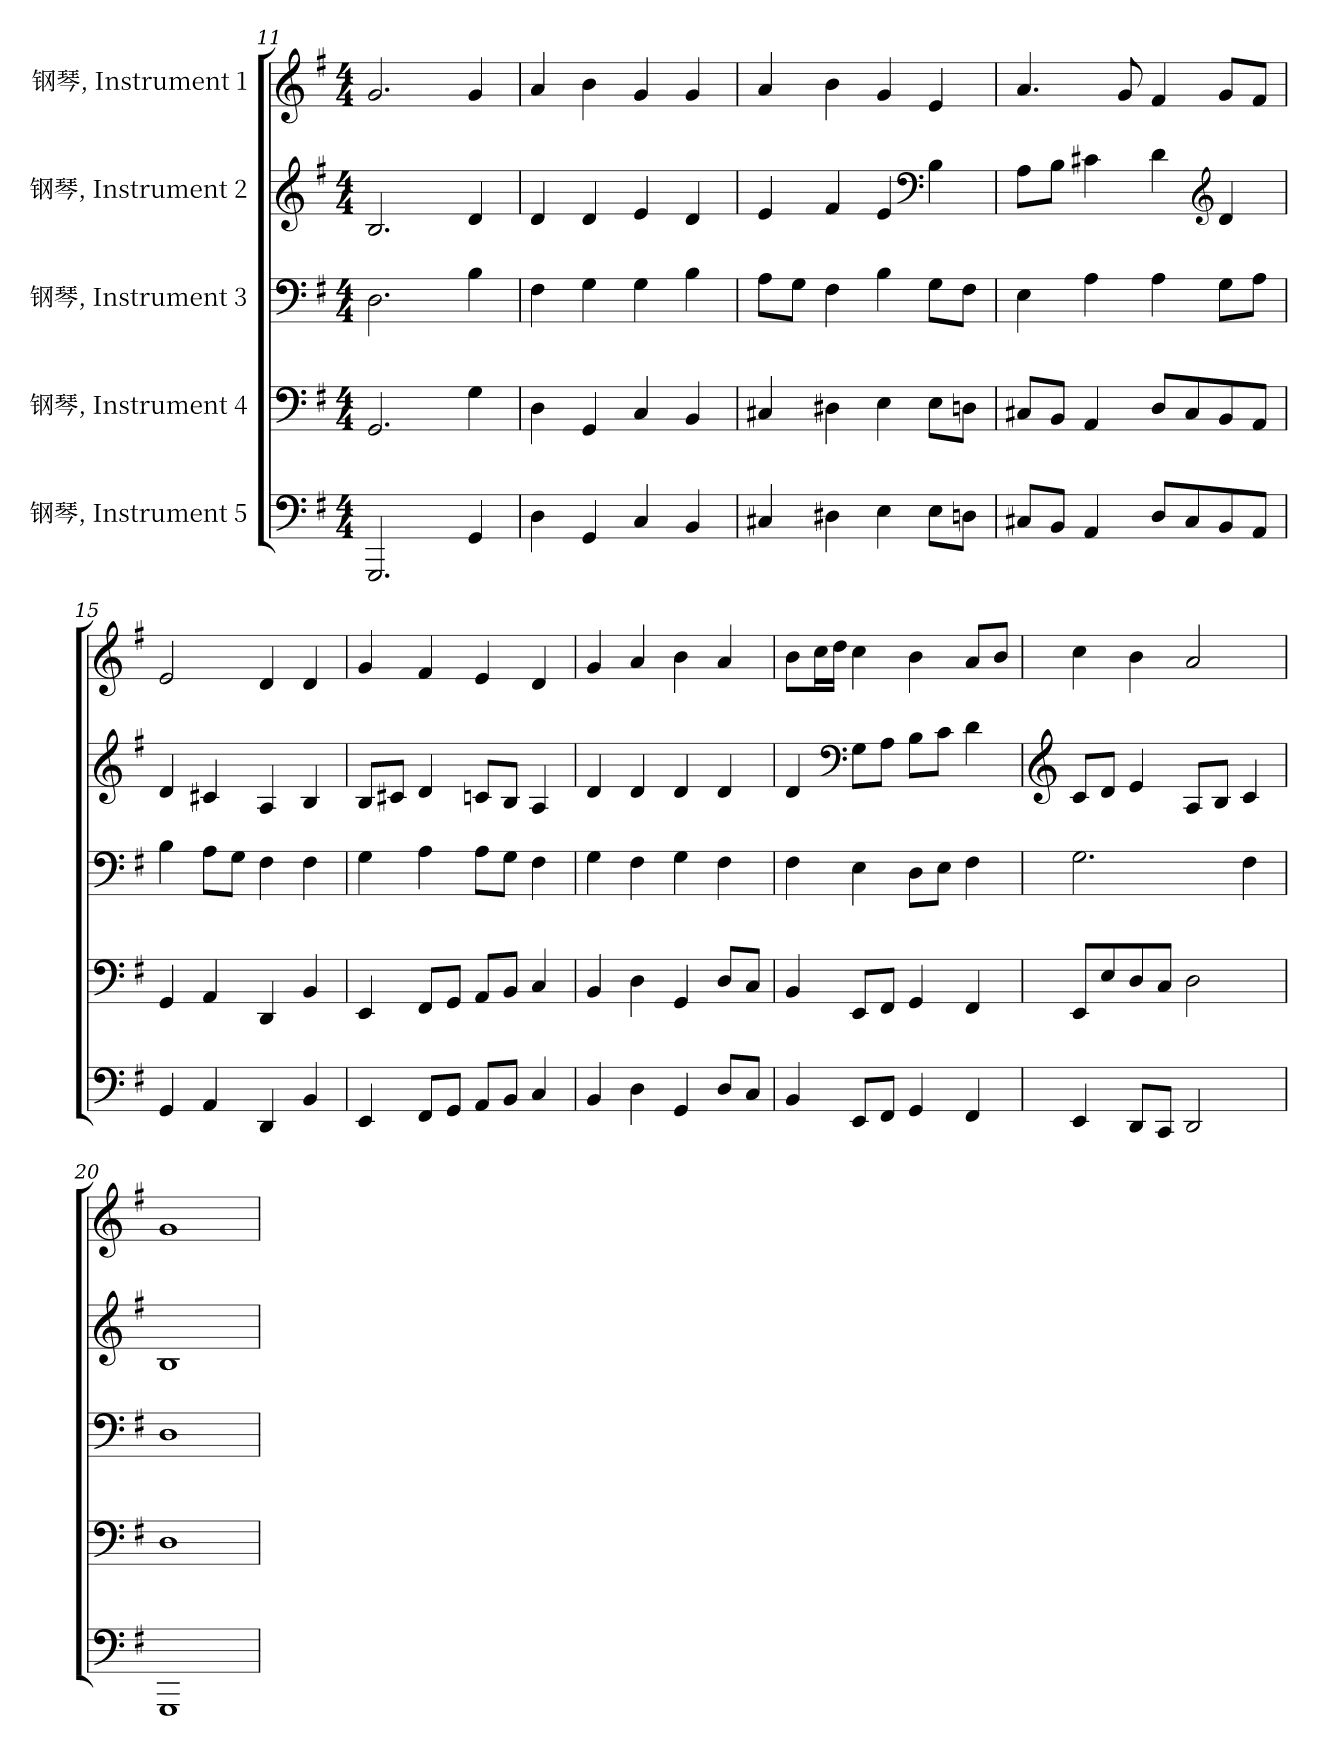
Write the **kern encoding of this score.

**kern	**kern	**kern	**kern	**kern
*part5	*part4	*part3	*part2	*part1
*staff5	*staff4	*staff3	*staff2	*staff1
*I"钢琴, Instrument 5	*I"钢琴, Instrument 4	*I"钢琴, Instrument 3	*I"钢琴, Instrument 2	*I"钢琴, Instrument 1
*clefF4	*clefF4	*clefF4	*clefG2	*clefG2
*k[f#]	*k[f#]	*k[f#]	*k[f#]	*k[f#]
*M4/4	*M4/4	*M4/4	*M4/4	*M4/4
=11	=11	=11	=11	=11
2.GGG/	2.GG/	2.D\	2.B/	2.g/
4GG/	4G\	4B\	4d/	4g/
=12	=12	=12	=12	=12
4D\	4D\	4F#\	4d/	4a/
4GG/	4GG/	4G\	4d/	4b\
4C/	4C/	4G\	4e/	4g/
4BB/	4BB/	4B\	4d/	4g/
=13	=13	=13	=13	=13
4C#X/	4C#X/	8A\L	4e/	4a/
.	.	8G\J	.	.
4D#X\	4D#X\	4F#\	4f#/	4b\
4E\	4E\	4B\	4e/	4g/
*	*	*	*clefF4	*
8E\L	8E\L	8G\L	4B\	4e/
8Dn\J	8Dn\J	8F#\J	.	.
=14	=14	=14	=14	=14
8C#X/L	8C#X/L	4E\	8A\L	4.a/
8BB/J	8BB/J	.	8B\J	.
4AA/	4AA/	4A\	4c#X\	.
.	.	.	.	8g/
8D/L	8D/L	4A\	4d\	4f#/
8C#/	8C#/	.	.	.
*	*	*	*clefG2	*
8BB/	8BB/	8G\L	4d/	8g/L
8AA/J	8AA/J	8A\J	.	8f#/J
!!LO:LB:g=z
=15	=15	=15	=15	=15
4GG/	4GG/	4B\	4d/	2e/
4AA/	4AA/	8A\L	4c#X/	.
.	.	8G\J	.	.
4DD/	4DD/	4F#\	4A/	4d/
4BB/	4BB/	4F#\	4B/	4d/
=16	=16	=16	=16	=16
4EE/	4EE/	4G\	8B/L	4g/
.	.	.	8c#X/J	.
8FF#/L	8FF#/L	4A\	4d/	4f#/
8GG/J	8GG/J	.	.	.
8AA/L	8AA/L	8A\L	8cn/L	4e/
8BB/J	8BB/J	8G\J	8B/J	.
4C/	4C/	4F#\	4A/	4d/
=17	=17	=17	=17	=17
4BB/	4BB/	4G\	4d/	4g/
4D\	4D\	4F#\	4d/	4a/
4GG/	4GG/	4G\	4d/	4b\
8D/L	8D/L	4F#\	4d/	4a/
8C/J	8C/J	.	.	.
=18	=18	=18	=18	=18
4BB/	4BB/	4F#\	4d/	8b\L
.	.	.	.	16cc\L
.	.	.	.	16dd\JJ
*	*	*	*clefF4	*
8EE/L	8EE/L	4E\	8G\L	4cc\
8FF#/J	8FF#/J	.	8A\J	.
4GG/	4GG/	8D\L	8B\L	4b\
.	.	8E\J	8c\J	.
4FF#/	4FF#/	4F#\	4d\	8a/L
.	.	.	.	8b/J
=19	=19	=19	=19	=19
*	*	*	*clefG2	*
4EE/	8EE/L	2.G\	8c/L	4cc\
.	8E/	.	8d/J	.
8DD/L	8D/	.	4e/	4b\
8CC/J	8C/J	.	.	.
2DD/	2D\	.	8A/L	2a/
.	.	.	8B/J	.
.	.	4F#\	4c/	.
!!LO:PB:g=z
=20	=20	=20	=20	=20
1GGG	1D	1D	1B	1g
=	=	=	=	=
*-	*-	*-	*-	*-
